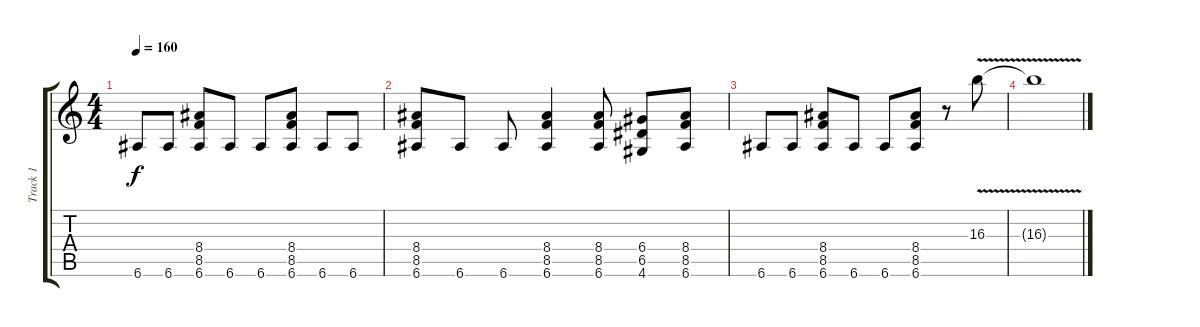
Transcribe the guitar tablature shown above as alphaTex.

\track ("Track 1" "Track 1") {instrument overdrivenguitar}
\staff {score tabs}
\tuning (E4 B3 G3 D3 A2 E2) {hide}
\ts (4 4)
\tempo 160
\clef g2
\ks c
6.6.8{dy f} 6.6.8 (8.4 8.5 6.6).8 6.6.8 6.6.8 (8.4 8.5 6.6).8 6.6.8 6.6.8 |
(8.4 8.5 6.6).8 6.6.8 6.6.8 (8.4 8.5 6.6).4 (8.4 8.5 6.6).8 (6.4 6.5 4.6).8 (8.4 8.5 6.6).8 |
6.6.8 6.6.8 (8.4 8.5 6.6).8 6.6.8 6.6.8 (8.4 8.5 6.6).8 r.8 16.3{v}.8 |
16.3{t}.1
